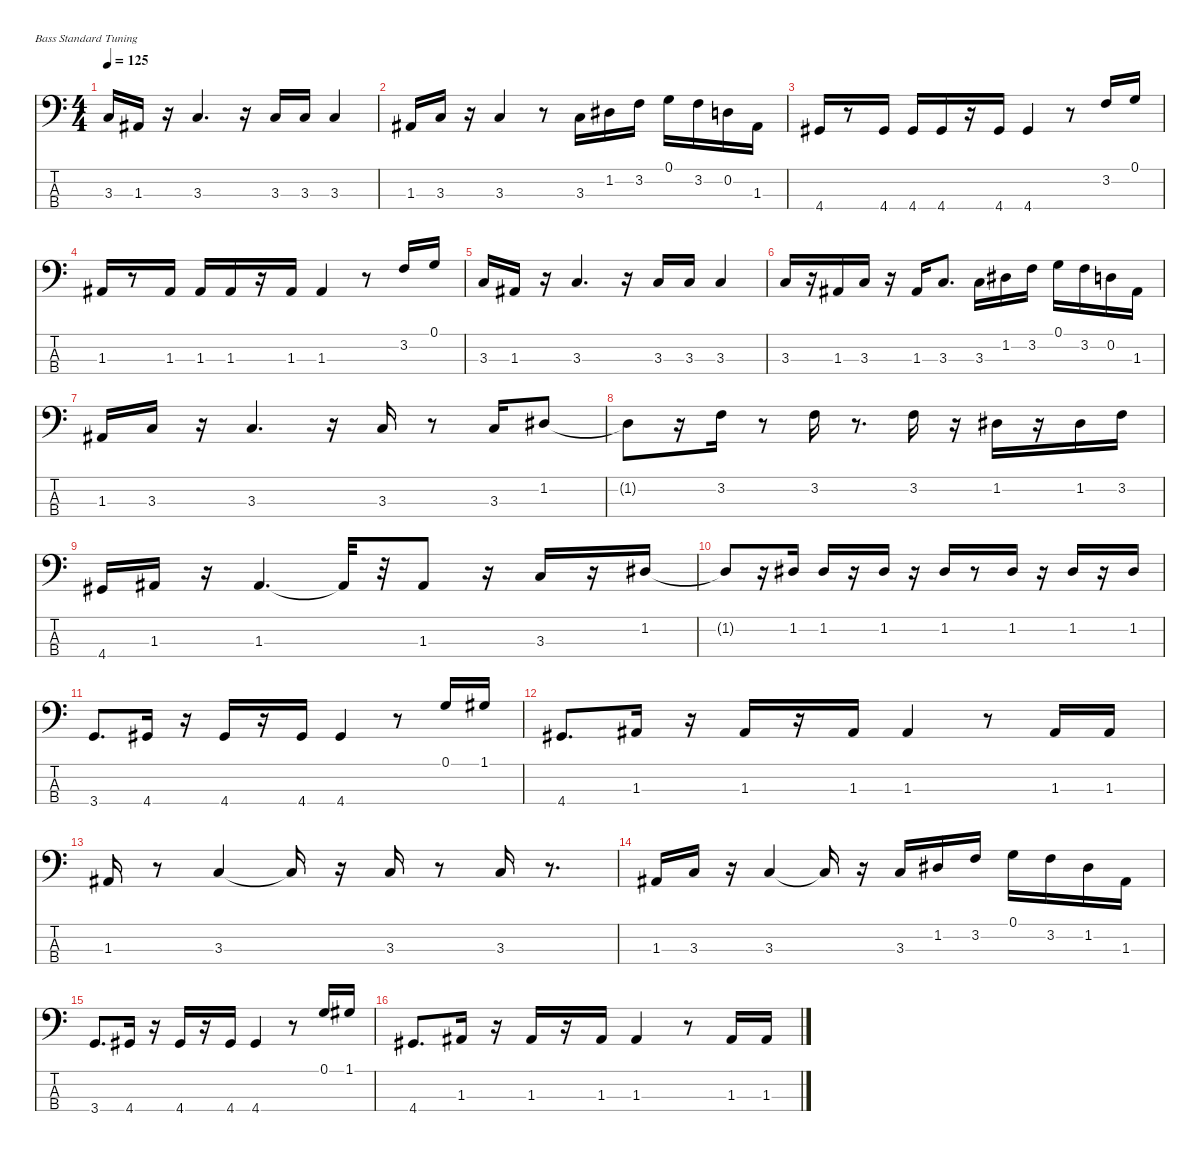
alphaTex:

\defaultSystemsLayout 4
\hideDynamics
\bracketExtendMode nobrackets
\singleTrackTrackNamePolicy hidden
\multiTrackTrackNamePolicy hidden
\firstSystemTrackNameMode fullname
\firstSystemTrackNameOrientation horizontal
\otherSystemsTrackNameOrientation horizontal
\track ("Baixo" "el.bs.") {instrument electricbasspick}
\staff {score tabs}
\tuning (G2 D2 A1 E1)
\ts (4 4)
\tempo 125
\clef f4
\ks c
3.3.16{dy f beam Up} 1.3{acc #}.16{beam Up} r.16{beam Up} 3.3.4{d beam Up} r.16{beam Up} 3.3.16{beam Up} 3.3.16{beam Up} 3.3.4{beam Up} |
1.3{acc #}.16{beam Up} 3.3.16{beam Up} r.16{beam Up} 3.3.4{beam Up} r.8{beam Up} 3.3.16{beam Down} 1.2{acc #}.16{beam Down} 3.2.16{beam Down} 0.1.16{beam Down} 3.2.16{beam Down} 0.2.16{beam Down} 1.3{acc #}.16{beam Down} |
4.4{acc #}.16{beam Up} r.8{beam Up} 4.4{acc #}.16{beam Up} 4.4{acc #}.16{beam Up} 4.4{acc #}.16{beam Up} r.16{beam Up} 4.4{acc #}.16{beam Up} 4.4{acc #}.4{beam Up} r.8{beam Up} 3.2.16{beam Down} 0.1.16{beam Down} |
1.3{acc #}.16{beam Up} r.8{beam Up} 1.3{acc #}.16{beam Up} 1.3{acc #}.16{beam Up} 1.3{acc #}.16{beam Up} r.16{beam Up} 1.3{acc #}.16{beam Up} 1.3{acc #}.4{beam Up} r.8{beam Up} 3.2.16{beam Down} 0.1.16{beam Down} |
3.3.16{beam Up} 1.3{acc #}.16{beam Up} r.16{beam Up} 3.3.4{d beam Up} r.16{beam Up} 3.3.16{beam Up} 3.3.16{beam Up} 3.3.4{beam Up} |
3.3.16{beam Up} r.16{beam Up} 1.3{acc #}.16{beam Up} 3.3.16{beam Up} r.16{beam Up} 1.3{acc #}.16{beam Up} 3.3.8{d beam Up} 3.3.16{beam Down} 1.2{acc #}.16{beam Down} 3.2.16{beam Down} 0.1.16{beam Down} 3.2.16{beam Down} 0.2.16{beam Down} 1.3{acc #}.16{beam Down} |
1.3{acc #}.16{beam Up} 3.3.16{beam Up} r.16{beam Up} 3.3.4{d beam Up} r.16{beam Up} 3.3.16{beam Up} r.8{beam Up} 3.3.16{beam Up} 1.2{acc #}.8{beam Up} |
1.2{t acc #}.8{beam Down} r.16{beam Down} 3.2.16{beam Down} r.8{beam Down} 3.2.16{beam Down} r.8{d beam Down} 3.2.16{beam Down} r.16{beam Down} 1.2{acc #}.16{beam Down} r.16{beam Down} 1.2{acc #}.16{beam Down} 3.2.16{beam Down} |
4.4{acc #}.16{beam Up} 1.3{acc #}.16{beam Up} r.16{beam Up} 1.3{acc #}.4{d beam Up} 1.3{t acc #}.32{beam Up} r.32{beam Up} 1.3{acc #}.8{beam Up} r.16{beam Up} 3.3.16{beam Up} r.16{beam Up} 1.2{acc #}.16{beam Up} |
1.2{t acc #}.8{beam Up} r.16{beam Up} 1.2{acc #}.16{beam Up} 1.2{acc #}.16{beam Up} r.16{beam Up} 1.2{acc #}.16{beam Up} r.16{beam Up} 1.2{acc #}.16{beam Up} r.8{beam Up} 1.2{acc #}.16{beam Up} r.16{beam Up} 1.2{acc #}.16{beam Up} r.16{beam Up} 1.2{acc #}.16{beam Up} |
3.4.8{d beam Up} 4.4{acc #}.16{beam Up} r.16{beam Up} 4.4{acc #}.16{beam Up} r.16{beam Up} 4.4{acc #}.16{beam Up} 4.4{acc #}.4{beam Up} r.8{beam Up} 0.1.16{beam Down} 1.1{acc #}.16{beam Down} |
4.4{acc #}.8{d beam Up} 1.3{acc #}.16{beam Up} r.16{beam Up} 1.3{acc #}.16{beam Up} r.16{beam Up} 1.3{acc #}.16{beam Up} 1.3{acc #}.4{beam Up} r.8{beam Up} 1.3{acc #}.16{beam Up} 1.3{acc #}.16{beam Up} |
1.3{acc #}.16{beam Up} r.8{beam Up} 3.3.4{beam Up} 3.3{t}.16{beam Up} r.16{beam Up} 3.3.16{beam Up} r.8{beam Up} 3.3.16{beam Up} r.8{d beam Up} |
1.3{acc #}.16{beam Up} 3.3.16{beam Up} r.16{beam Up} 3.3.4{beam Up} 3.3{t}.16{beam Up} r.16{beam Up} 3.3.16{beam Down} 1.2{acc #}.16{beam Down} 3.2.16{beam Down} 0.1.16{beam Down} 3.2.16{beam Down} 1.2{acc #}.16{beam Down} 1.3{acc #}.16{beam Down} |
3.4.8{d beam Up} 4.4{acc #}.16{beam Up} r.16{beam Up} 4.4{acc #}.16{beam Up} r.16{beam Up} 4.4{acc #}.16{beam Up} 4.4{acc #}.4{beam Up} r.8{beam Up} 0.1.16{beam Down} 1.1{acc #}.16{beam Down} |
4.4{acc #}.8{d beam Up} 1.3{acc #}.16{beam Up} r.16{beam Up} 1.3{acc #}.16{beam Up} r.16{beam Up} 1.3{acc #}.16{beam Up} 1.3{acc #}.4{beam Up} r.8{beam Up} 1.3{acc #}.16{beam Up} 1.3{acc #}.16{beam Up}
